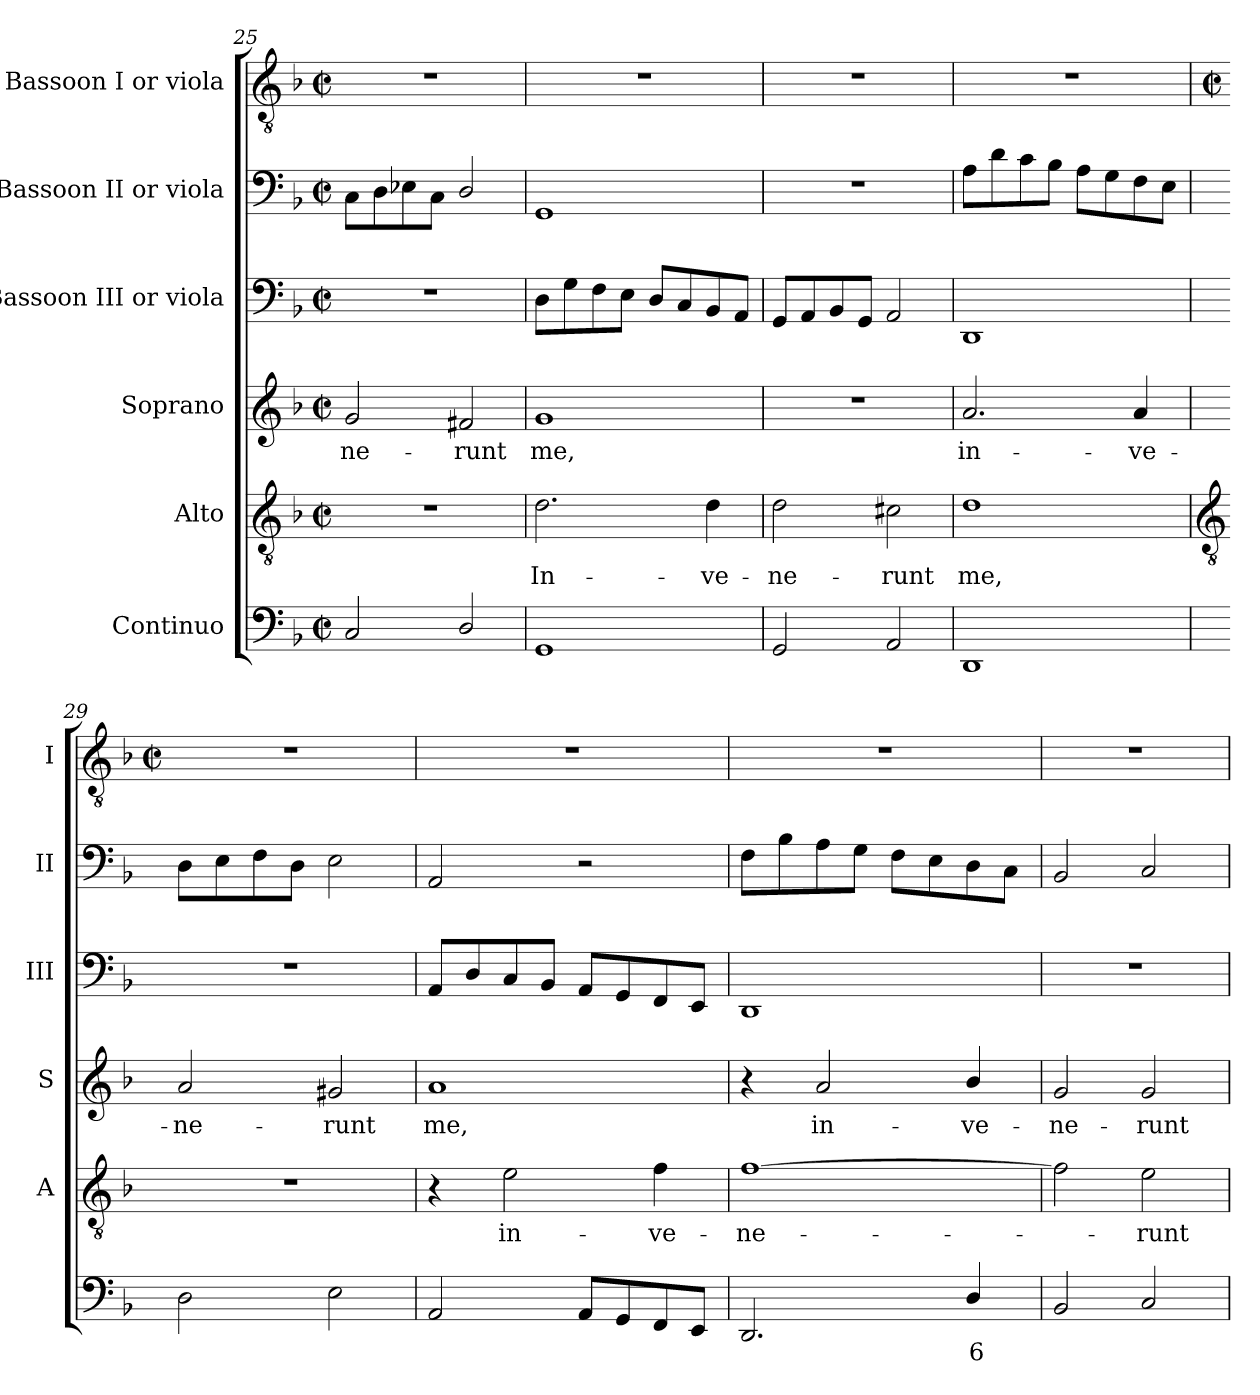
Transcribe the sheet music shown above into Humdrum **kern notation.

**kern	**text	**kern	**text	**kern	**text	**kern	**kern	**kern
*part6	*part6	*part5	*part5	*part4	*part4	*part3	*part2	*part1
*staff6	*staff6	*staff5	*staff5	*staff4	*staff4	*staff3	*staff2	*staff1
*I"Continuo	*	*I"Alto	*	*I"Soprano	*	*I"Bassoon III or viola	*I"Bassoon II or viola	*I"Bassoon I or viola
*	*	*I'A	*	*I'S	*	*I'III	*I'II	*I'I
*clefF4	*	*clefGv2	*	*clefG2	*	*clefF4	*clefF4	*clefGv2
*k[b-]	*	*k[b-]	*	*k[b-]	*	*k[b-]	*k[b-]	*k[b-]
*F:	*	*F:	*	*F:	*	*F:	*F:	*F:
*M2/2	*	*M2/2	*	*M2/2	*	*M2/2	*M2/2	*M2/2
*met(c|)	*	*met(c|)	*	*met(c|)	*	*met(c|)	*met(c|)	*met(c|)
=25	=25	=25	=25	=25	=25	=25	=25	=25
!	!	!	!	!	!LO:LY:b	!	!	!
2C	.	1r	.	2g	-ne-	1r	8CL	1r
.	.	.	.	.	.	.	8D	.
.	.	.	.	.	.	.	8E-X	.
.	.	.	.	.	.	.	8CJ	.
!	!	!	!	!	!LO:LY:b	!	!	!
2D/	.	.	.	2f#X	-runt	.	2D/	.
=26	=26	=26	=26	=26	=26	=26	=26	=26
!	!	!	!LO:LY:b	!	!LO:LY:b	!	!	!
1GG	.	2.d	In-	1g	me,	8DL	1GG	1r
.	.	.	.	.	.	8G	.	.
.	.	.	.	.	.	8F	.	.
.	.	.	.	.	.	8EJ	.	.
.	.	.	.	.	.	8DL	.	.
.	.	.	.	.	.	8C	.	.
!	!	!	!LO:LY:b	!	!	!	!	!
.	.	4d	-ve-	.	.	8BB-	.	.
.	.	.	.	.	.	8AAJ	.	.
=27	=27	=27	=27	=27	=27	=27	=27	=27
!	!	!	!LO:LY:b	!	!	!	!	!
2GG	.	2d	-ne-	1r	.	8GGL	1r	1r
.	.	.	.	.	.	8AA	.	.
.	.	.	.	.	.	8BB-	.	.
.	.	.	.	.	.	8GGJ	.	.
!	!	!	!LO:LY:b	!	!	!	!	!
2AA	.	2c#X	-runt	.	.	2AA	.	.
=28	=28	=28	=28	=28	=28	=28	=28	=28
!	!	!	!LO:LY:b	!	!LO:LY:b	!	!	!
1DD	.	1d	me,	2.a	in-	1DD	8AL	1r
.	.	.	.	.	.	.	8d	.
.	.	.	.	.	.	.	8c	.
.	.	.	.	.	.	.	8B-J	.
.	.	.	.	.	.	.	8AL	.
.	.	.	.	.	.	.	8G	.
!	!	!	!	!	!LO:LY:b	!	!	!
.	.	.	.	4a	-ve-	.	8F	.
.	.	.	.	.	.	.	8EJ	.
!!LO:LB:g=z
=29	=29	=29	=29	=29	=29	=29	=29	=29
*	*	*clefGv2	*	*	*	*	*	*
*	*	*	*	*	*	*	*	*M2/2
*	*	*	*	*	*	*	*	*met(c|)
!	!	!	!	!	!LO:LY:b	!	!	!
2D	.	1r	.	2a	-ne-	1r	8DL	1r
.	.	.	.	.	.	.	8E	.
.	.	.	.	.	.	.	8F	.
.	.	.	.	.	.	.	8DJ	.
!	!	!	!	!	!LO:LY:b	!	!	!
2E	.	.	.	2g#X	-runt	.	2E	.
=30	=30	=30	=30	=30	=30	=30	=30	=30
!	!	!	!	!	!LO:LY:b	!	!	!
2AA	.	4r	.	1a	me,	8AAL	2AA	1r
.	.	.	.	.	.	8D	.	.
!	!	!	!LO:LY:b	!	!	!	!	!
.	.	2e	in-	.	.	8C	.	.
.	.	.	.	.	.	8BB-J	.	.
8AAL	.	.	.	.	.	8AAL	2r	.
8GG	.	.	.	.	.	8GG	.	.
!	!	!	!LO:LY:b	!	!	!	!	!
8FF	.	4f	-ve-	.	.	8FF	.	.
8EEJ	.	.	.	.	.	8EEJ	.	.
=31	=31	=31	=31	=31	=31	=31	=31	=31
!	!	!	!LO:LY:b	!	!	!	!	!
2.DD	.	[1f	-ne-	4r	.	1DD	8FL	1r
.	.	.	.	.	.	.	8B-	.
!	!	!	!	!	!LO:LY:b	!	!	!
.	.	.	.	2a	in-	.	8A	.
.	.	.	.	.	.	.	8GJ	.
.	.	.	.	.	.	.	8FL	.
.	.	.	.	.	.	.	8E	.
!	!LO:LY:b	!	!	!	!LO:LY:b	!	!	!
4D/	6	.	.	4b-/	-ve-	.	8D	.
.	.	.	.	.	.	.	8CJ	.
=32	=32	=32	=32	=32	=32	=32	=32	=32
!	!	!	!	!	!LO:LY:b	!	!	!
2BB-	.	2f]	.	2g	-ne-	1r	2BB-	1r
!	!	!	!LO:LY:b	!	!LO:LY:b	!	!	!
2C	.	2e	runt	2g	-runt	.	2C	.
=	=	=	=	=	=	=	=	=
*-	*-	*-	*-	*-	*-	*-	*-	*-
